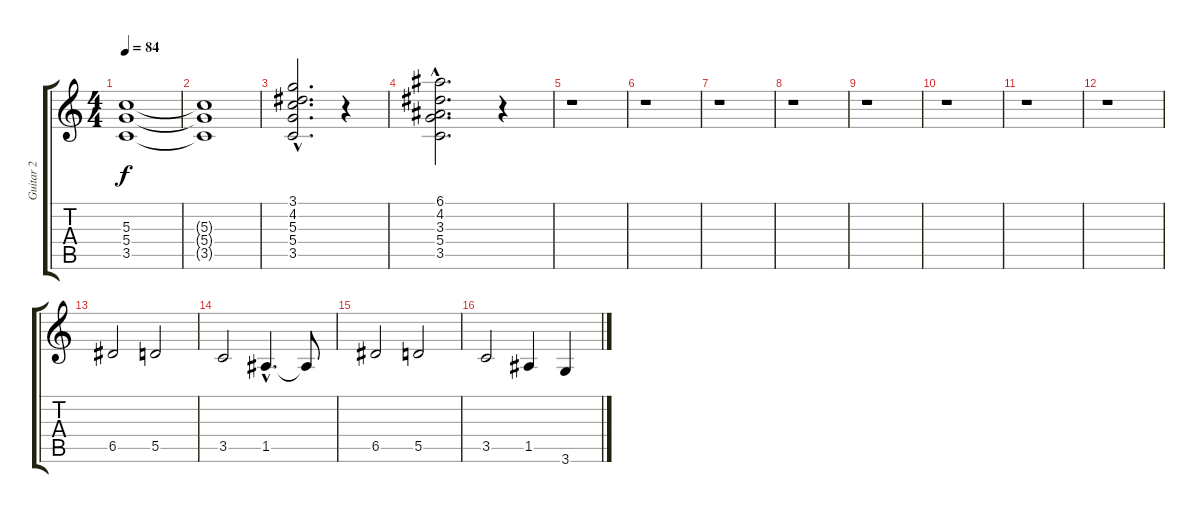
\track ("Guitar 2" "Guitar 2") {instrument distortionguitar}
\staff {score tabs}
\tuning (E4 B3 G3 D3 A2 E2) {hide}
\ts (4 4)
\tempo 84
\clef g2
\ks c
(5.3 5.4 3.5).1{dy f} |
(5.3{t} 5.4{t} 3.5{t}).1 |
(3.1{hac} 4.2{hac} 5.3{hac} 5.4{hac} 3.5{hac}).2{d} r.4 |
(6.1{hac} 4.2{hac} 3.3{hac} 5.4{hac} 3.5{hac}).2{d} r.4 |
r.1 |
r.1 |
r.1 |
r.1 |
r.1 |
r.1 |
r.1 |
r.1 |
6.5.2 5.5.2 |
3.5.2 1.5{hac}.4{d} 1.5{t}.8 |
6.5.2 5.5.2 |
3.5.2 1.5.4 3.6.4
